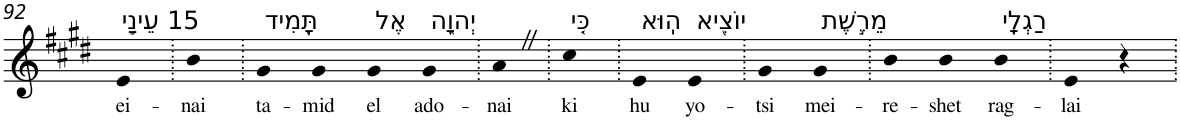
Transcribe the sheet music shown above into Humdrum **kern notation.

**kern	**text
*part1	*part1
*staff1	*staff1
*I"Piano	*
*I'Pno	*
!!LO:PB:g=z
*clefG2	*
*k[f#c#g#d#]	*
*E:	*
=92	=92
!LO:TX:a:t=15 עֵינַ֣י	!
!	!LO:LY:b
4e	ei-
=93.	=93.
!	!LO:LY:b
4b	-nai
=94.	=94.
!LO:TX:a:t=תָּ֭מִיד	!
!	!LO:LY:b
4g#	ta-
!	!LO:LY:b
4g#	-mid
!LO:TX:a:t=אֶל	!
!	!LO:LY:b
4g#	el
!LO:TX:a:t=יְהוָ֑ה	!
!	!LO:LY:b
4g#	ado-
=95.	=95.
!	!LO:LY:b
4aZ	-nai
=96.	=96.
!LO:TX:a:t=כִּ֤י	!
!	!LO:LY:b
4cc#	ki
=97.	=97.
!LO:TX:a:t=הֽוּא	!
!	!LO:LY:b
4e	hu
!LO:TX:a:t=יוֹצִ֖יא	!
!	!LO:LY:b
4e	yo-
=98.	=98.
!	!LO:LY:b
4g#	-tsi
!LO:TX:a:t=מֵרֶ֣שֶׁת	!
!	!LO:LY:b
4g#	mei-
=99.	=99.
!	!LO:LY:b
4b	-re-
!	!LO:LY:b
4b	-shet
!LO:TX:a:t=רַגְלָֽי	!
!	!LO:LY:b
4b	rag-
=100.	=100.
!	!LO:LY:b
4e	-lai
4r	.
=.	=.
*-	*-
